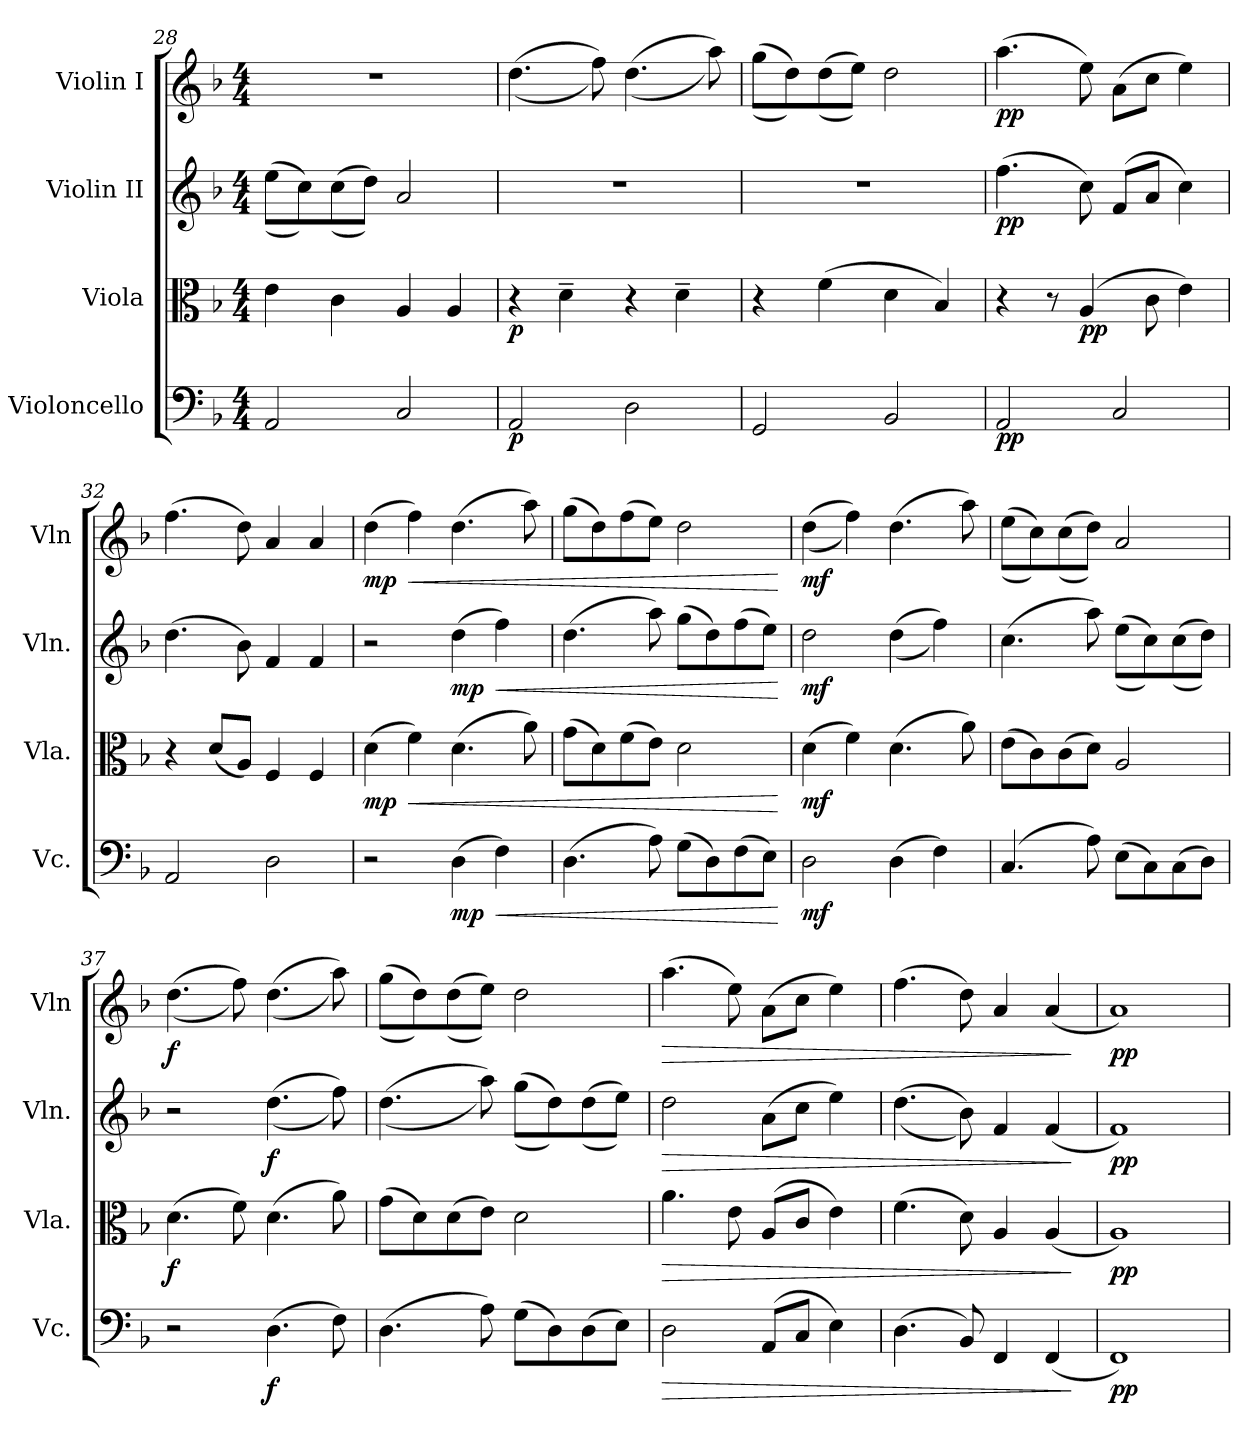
**kern	**dynam	**kern	**dynam	**kern	**dynam	**kern	**dynam
*part4	*part4	*part3	*part3	*part2	*part2	*part1	*part1
*staff4	*staff4	*staff3	*staff3	*staff2	*staff2	*staff1	*staff1
*I"Violoncello	*	*I"Viola	*	*I"Violin II	*	*I"Violin I	*
*I'Vc.	*	*I'Vla.	*	*I'Vln.	*	*I'Vln	*
*clefF4	*	*clefC3	*	*clefG2	*	*clefG2	*
*k[b-]	*	*k[b-]	*	*k[b-]	*	*k[b-]	*
*M4/4	*	*M4/4	*	*M4/4	*	*M4/4	*
=28	=28	=28	=28	=28	=28	=28	=28
2AA/	.	4e\	.	((8ee\L	.	1r	.
.	.	.	.	8cc\))	.	.	.
.	.	4c\	.	((8cc\	.	.	.
.	.	.	.	8dd\J))	.	.	.
2C/	.	4A/	.	2a/	.	.	.
.	.	4A/	.	.	.	.	.
=29	=29	=29	=29	=29	=29	=29	=29
!	!LO:DY:b	!	!LO:DY:b	!	!	!	!
2AA/	p	4r	p	1r	.	((4.dd\	.
.	.	4d~\	.	.	.	.	.
.	.	.	.	.	.	8ff\))	.
2D\	.	4r	.	.	.	((4.dd\	.
.	.	4d~\	.	.	.	.	.
.	.	.	.	.	.	8aa\))	.
!!LO:LB:g=z
=30	=30	=30	=30	=30	=30	=30	=30
2GG/	.	4r	.	1r	.	((8gg\L	.
.	.	.	.	.	.	8dd\))	.
.	.	(4f\	.	.	.	((8dd\	.
.	.	.	.	.	.	8ee\J))	.
2BB-/	.	4d\	.	.	.	2dd\	.
.	.	4B-/)	.	.	.	.	.
=31	=31	=31	=31	=31	=31	=31	=31
!	!LO:DY:b	!	!	!	!LO:DY:b	!	!LO:DY:b
2AA/	pp	4r	.	(4.ff\	pp	(4.aa\	pp
.	.	8r	.	.	.	.	.
!	!	!	!LO:DY:b	!	!	!	!
.	.	(4A/	pp	8cc\)	.	8ee\)	.
2C/	.	.	.	(8f/L	.	(8a\L	.
.	.	8c\	.	8a/J	.	8cc\J	.
.	.	4e\)	.	4cc\)	.	4ee\)	.
=32	=32	=32	=32	=32	=32	=32	=32
2AA/	.	4r	.	(4.dd\	.	(4.ff\	.
.	.	(8d/L	.	.	.	.	.
.	.	8A/J)	.	8b-\)	.	8dd\)	.
2D\	.	4F/	.	4f/	.	4a/	.
.	.	4F/	.	4f/	.	4a/	.
=33	=33	=33	=33	=33	=33	=33	=33
!	!	!	!LO:DY:b	!	!	!	!LO:DY:b
2r	.	(4d\	mp	2r	.	(4dd\	mp
!	!	!	!LO:HP:b	!	!	!	!LO:HP:b
.	.	4f\)	<	.	.	4ff\)	<
!	!LO:DY:b	!	!	!	!LO:DY:b	!	!
(4D\	mp	(4.d\	.	(4dd\	mp	(4.dd\	.
!	!LO:HP:b	!	!	!	!LO:HP:b	!	!
4F\)	<	.	.	4ff\)	<	.	.
.	.	8a\)	.	.	.	8aa\)	.
=34	=34	=34	=34	=34	=34	=34	=34
(4.D\	.	(8g\L	.	(4.dd\	.	(8gg\L	.
.	.	8d\)	.	.	.	8dd\)	.
.	.	(8f\	.	.	.	(8ff\	.
8A\)	.	8e\J)	.	8aa\)	.	8ee\J)	.
(8G\L	.	2d\	.	(8gg\L	.	2dd\	.
8D\)	.	.	.	8dd\)	.	.	.
(8F\	.	.	.	(8ff\	.	.	.
8E\J)	.	.	.	8ee\J)	.	.	.
.	[	.	[	.	[	.	[
=35	=35	=35	=35	=35	=35	=35	=35
!	!LO:DY:b	!	!LO:DY:b	!	!LO:DY:b	!	!LO:DY:b
2D\	mf	(4d\	mf	2dd\	mf	((4dd\	mf
.	.	4f\)	.	.	.	4ff\))	.
(4D\	.	(4.d\	.	((4dd\	.	(4.dd\	.
4F\)	.	.	.	4ff\))	.	.	.
.	.	8a\)	.	.	.	8aa\)	.
!!LO:LB:g=z
=36	=36	=36	=36	=36	=36	=36	=36
(4.C/	.	(8e\L	.	(4.cc\	.	((8ee\L	.
.	.	8c\)	.	.	.	8cc\))	.
.	.	(8c\	.	.	.	((8cc\	.
8A\)	.	8d\J)	.	8aa\)	.	8dd\J))	.
(8E\L	.	2A/	.	((8ee\L	.	2a/	.
8C\)	.	.	.	8cc\))	.	.	.
(8C\	.	.	.	((8cc\	.	.	.
8D\J)	.	.	.	8dd\J))	.	.	.
=37	=37	=37	=37	=37	=37	=37	=37
!	!	!	!LO:DY:b	!	!	!	!LO:DY:b
2r	.	(4.d\	f	2r	.	((4.dd\	f
.	.	8f\)	.	.	.	8ff\))	.
!	!LO:DY:b	!	!	!	!LO:DY:b	!	!
(4.D\	f	(4.d\	.	((4.dd\	f	((4.dd\	.
8F\)	.	8a\)	.	8ff\))	.	8aa\))	.
=38	=38	=38	=38	=38	=38	=38	=38
(4.D\	.	(8g\L	.	((4.dd\	.	((8gg\L	.
.	.	8d\)	.	.	.	8dd\))	.
.	.	(8d\	.	.	.	((8dd\	.
8A\)	.	8e\J)	.	8aa\))	.	8ee\J))	.
(8G\L	.	2d\	.	((8gg\L	.	2dd\	.
8D\)	.	.	.	8dd\))	.	.	.
(8D\	.	.	.	((8dd\	.	.	.
8E\J)	.	.	.	8ee\J))	.	.	.
=39	=39	=39	=39	=39	=39	=39	=39
!	!LO:HP:b	!	!LO:HP:b	!	!LO:HP:b	!	!LO:HP:b
2D\	>	4.a\	>	2dd\	>	(4.aa\	>
.	.	8e\	.	.	.	8ee\)	.
(8AA/L	.	(8A/L	.	(8a\L	.	(8a\L	.
8C/J	.	8c/J	.	8cc\J	.	8cc\J	.
4E\)	.	4e\)	.	4ee\)	.	4ee\)	.
=40	=40	=40	=40	=40	=40	=40	=40
(4.D\	.	(4.f\	.	((4.dd\	.	(4.ff\	.
8BB-/)	.	8d\)	.	8b-\))	.	8dd\)	.
4FF/	.	4A/	.	4f/	.	4a/	.
(4FF/	.	(4A/	.	(4f/	.	(4a/	.
.	]	.	]	.	]	.	]
=41	=41	=41	=41	=41	=41	=41	=41
!	!LO:DY:b	!	!LO:DY:b	!	!LO:DY:b	!	!LO:DY:b
1FF)	pp	1A)	pp	1f)	pp	1a)	pp
=	=	=	=	=	=	=	=
*-	*-	*-	*-	*-	*-	*-	*-
